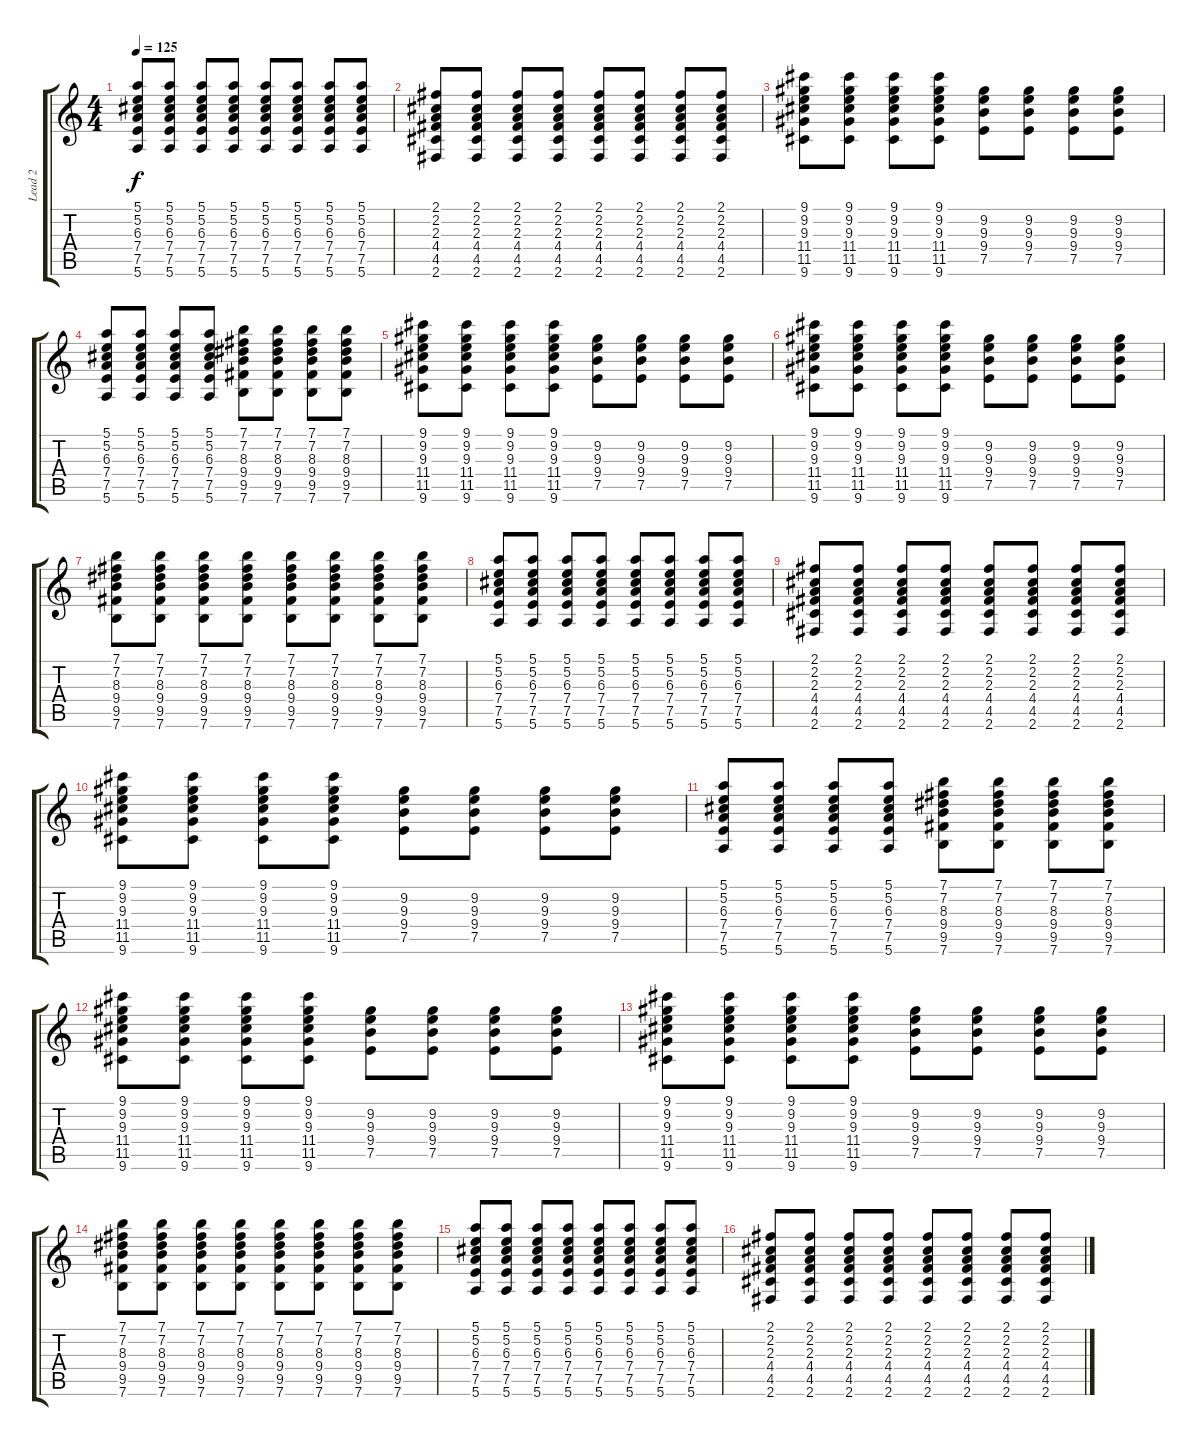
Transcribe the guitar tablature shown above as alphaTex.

\track ("Lead 2" "Lead 2") {instrument electricguitarclean}
\staff {score tabs}
\tuning (E4 B3 G3 D3 A2 E2) {hide}
\ts (4 4)
\tempo 125
\clef g2
\ks c
(5.1 5.2 6.3 7.4 7.5 5.6).8{dy f} (5.1 5.2 6.3 7.4 7.5 5.6).8 (5.1 5.2 6.3 7.4 7.5 5.6).8 (5.1 5.2 6.3 7.4 7.5 5.6).8 (5.1 5.2 6.3 7.4 7.5 5.6).8 (5.1 5.2 6.3 7.4 7.5 5.6).8 (5.1 5.2 6.3 7.4 7.5 5.6).8 (5.1 5.2 6.3 7.4 7.5 5.6).8 |
(2.1 2.2 2.3 4.4 4.5 2.6).8 (2.1 2.2 2.3 4.4 4.5 2.6).8 (2.1 2.2 2.3 4.4 4.5 2.6).8 (2.1 2.2 2.3 4.4 4.5 2.6).8 (2.1 2.2 2.3 4.4 4.5 2.6).8 (2.1 2.2 2.3 4.4 4.5 2.6).8 (2.1 2.2 2.3 4.4 4.5 2.6).8 (2.1 2.2 2.3 4.4 4.5 2.6).8 |
(9.1 9.2 9.3 11.4 11.5 9.6).8 (9.1 9.2 9.3 11.4 11.5 9.6).8 (9.1 9.2 9.3 11.4 11.5 9.6).8 (9.1 9.2 9.3 11.4 11.5 9.6).8 (9.2 9.3 9.4 7.5).8 (9.2 9.3 9.4 7.5).8 (9.2 9.3 9.4 7.5).8 (9.2 9.3 9.4 7.5).8 |
(5.1 5.2 6.3 7.4 7.5 5.6).8 (5.1 5.2 6.3 7.4 7.5 5.6).8 (5.1 5.2 6.3 7.4 7.5 5.6).8 (5.1 5.2 6.3 7.4 7.5 5.6).8 (7.1 7.2 8.3 9.4 9.5 7.6).8 (7.1 7.2 8.3 9.4 9.5 7.6).8 (7.1 7.2 8.3 9.4 9.5 7.6).8 (7.1 7.2 8.3 9.4 9.5 7.6).8 |
(9.1 9.2 9.3 11.4 11.5 9.6).8 (9.1 9.2 9.3 11.4 11.5 9.6).8 (9.1 9.2 9.3 11.4 11.5 9.6).8 (9.1 9.2 9.3 11.4 11.5 9.6).8 (9.2 9.3 9.4 7.5).8 (9.2 9.3 9.4 7.5).8 (9.2 9.3 9.4 7.5).8 (9.2 9.3 9.4 7.5).8 |
(9.1 9.2 9.3 11.4 11.5 9.6).8 (9.1 9.2 9.3 11.4 11.5 9.6).8 (9.1 9.2 9.3 11.4 11.5 9.6).8 (9.1 9.2 9.3 11.4 11.5 9.6).8 (9.2 9.3 9.4 7.5).8 (9.2 9.3 9.4 7.5).8 (9.2 9.3 9.4 7.5).8 (9.2 9.3 9.4 7.5).8 |
(7.1 7.2 8.3 9.4 9.5 7.6).8 (7.1 7.2 8.3 9.4 9.5 7.6).8 (7.1 7.2 8.3 9.4 9.5 7.6).8 (7.1 7.2 8.3 9.4 9.5 7.6).8 (7.1 7.2 8.3 9.4 9.5 7.6).8 (7.1 7.2 8.3 9.4 9.5 7.6).8 (7.1 7.2 8.3 9.4 9.5 7.6).8 (7.1 7.2 8.3 9.4 9.5 7.6).8 |
(5.1 5.2 6.3 7.4 7.5 5.6).8 (5.1 5.2 6.3 7.4 7.5 5.6).8 (5.1 5.2 6.3 7.4 7.5 5.6).8 (5.1 5.2 6.3 7.4 7.5 5.6).8 (5.1 5.2 6.3 7.4 7.5 5.6).8 (5.1 5.2 6.3 7.4 7.5 5.6).8 (5.1 5.2 6.3 7.4 7.5 5.6).8 (5.1 5.2 6.3 7.4 7.5 5.6).8 |
(2.1 2.2 2.3 4.4 4.5 2.6).8 (2.1 2.2 2.3 4.4 4.5 2.6).8 (2.1 2.2 2.3 4.4 4.5 2.6).8 (2.1 2.2 2.3 4.4 4.5 2.6).8 (2.1 2.2 2.3 4.4 4.5 2.6).8 (2.1 2.2 2.3 4.4 4.5 2.6).8 (2.1 2.2 2.3 4.4 4.5 2.6).8 (2.1 2.2 2.3 4.4 4.5 2.6).8 |
(9.1 9.2 9.3 11.4 11.5 9.6).8 (9.1 9.2 9.3 11.4 11.5 9.6).8 (9.1 9.2 9.3 11.4 11.5 9.6).8 (9.1 9.2 9.3 11.4 11.5 9.6).8 (9.2 9.3 9.4 7.5).8 (9.2 9.3 9.4 7.5).8 (9.2 9.3 9.4 7.5).8 (9.2 9.3 9.4 7.5).8 |
(5.1 5.2 6.3 7.4 7.5 5.6).8 (5.1 5.2 6.3 7.4 7.5 5.6).8 (5.1 5.2 6.3 7.4 7.5 5.6).8 (5.1 5.2 6.3 7.4 7.5 5.6).8 (7.1 7.2 8.3 9.4 9.5 7.6).8 (7.1 7.2 8.3 9.4 9.5 7.6).8 (7.1 7.2 8.3 9.4 9.5 7.6).8 (7.1 7.2 8.3 9.4 9.5 7.6).8 |
(9.1 9.2 9.3 11.4 11.5 9.6).8 (9.1 9.2 9.3 11.4 11.5 9.6).8 (9.1 9.2 9.3 11.4 11.5 9.6).8 (9.1 9.2 9.3 11.4 11.5 9.6).8 (9.2 9.3 9.4 7.5).8 (9.2 9.3 9.4 7.5).8 (9.2 9.3 9.4 7.5).8 (9.2 9.3 9.4 7.5).8 |
(9.1 9.2 9.3 11.4 11.5 9.6).8 (9.1 9.2 9.3 11.4 11.5 9.6).8 (9.1 9.2 9.3 11.4 11.5 9.6).8 (9.1 9.2 9.3 11.4 11.5 9.6).8 (9.2 9.3 9.4 7.5).8 (9.2 9.3 9.4 7.5).8 (9.2 9.3 9.4 7.5).8 (9.2 9.3 9.4 7.5).8 |
(7.1 7.2 8.3 9.4 9.5 7.6).8 (7.1 7.2 8.3 9.4 9.5 7.6).8 (7.1 7.2 8.3 9.4 9.5 7.6).8 (7.1 7.2 8.3 9.4 9.5 7.6).8 (7.1 7.2 8.3 9.4 9.5 7.6).8 (7.1 7.2 8.3 9.4 9.5 7.6).8 (7.1 7.2 8.3 9.4 9.5 7.6).8 (7.1 7.2 8.3 9.4 9.5 7.6).8 |
(5.1 5.2 6.3 7.4 7.5 5.6).8 (5.1 5.2 6.3 7.4 7.5 5.6).8 (5.1 5.2 6.3 7.4 7.5 5.6).8 (5.1 5.2 6.3 7.4 7.5 5.6).8 (5.1 5.2 6.3 7.4 7.5 5.6).8 (5.1 5.2 6.3 7.4 7.5 5.6).8 (5.1 5.2 6.3 7.4 7.5 5.6).8 (5.1 5.2 6.3 7.4 7.5 5.6).8 |
(2.1 2.2 2.3 4.4 4.5 2.6).8 (2.1 2.2 2.3 4.4 4.5 2.6).8 (2.1 2.2 2.3 4.4 4.5 2.6).8 (2.1 2.2 2.3 4.4 4.5 2.6).8 (2.1 2.2 2.3 4.4 4.5 2.6).8 (2.1 2.2 2.3 4.4 4.5 2.6).8 (2.1 2.2 2.3 4.4 4.5 2.6).8 (2.1 2.2 2.3 4.4 4.5 2.6).8
